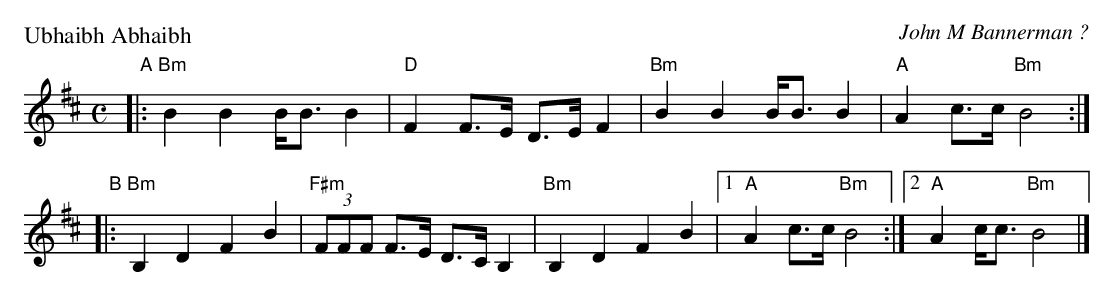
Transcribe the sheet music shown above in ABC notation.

X:1
P: Ubhaibh Abhaibh
C: John M Bannerman ?
M: C
L: 1/8
K: Bm
"A"|: "Bm"B2 B2 B<B B2 | "D"F2 F>E D>E F2 | "Bm"B2 B2 B<B B2 | "A"A2 c>c "Bm"B4 :|
"B"|: "Bm"B,2 D2 F2 B2 | "F#m"(3FFF F>E D>C B,2 | "Bm"B,2 D2 F2 B2 |1 "A"A2 c>c "Bm"B4 :|2 "A"A2 c<c "Bm"B4 |]
